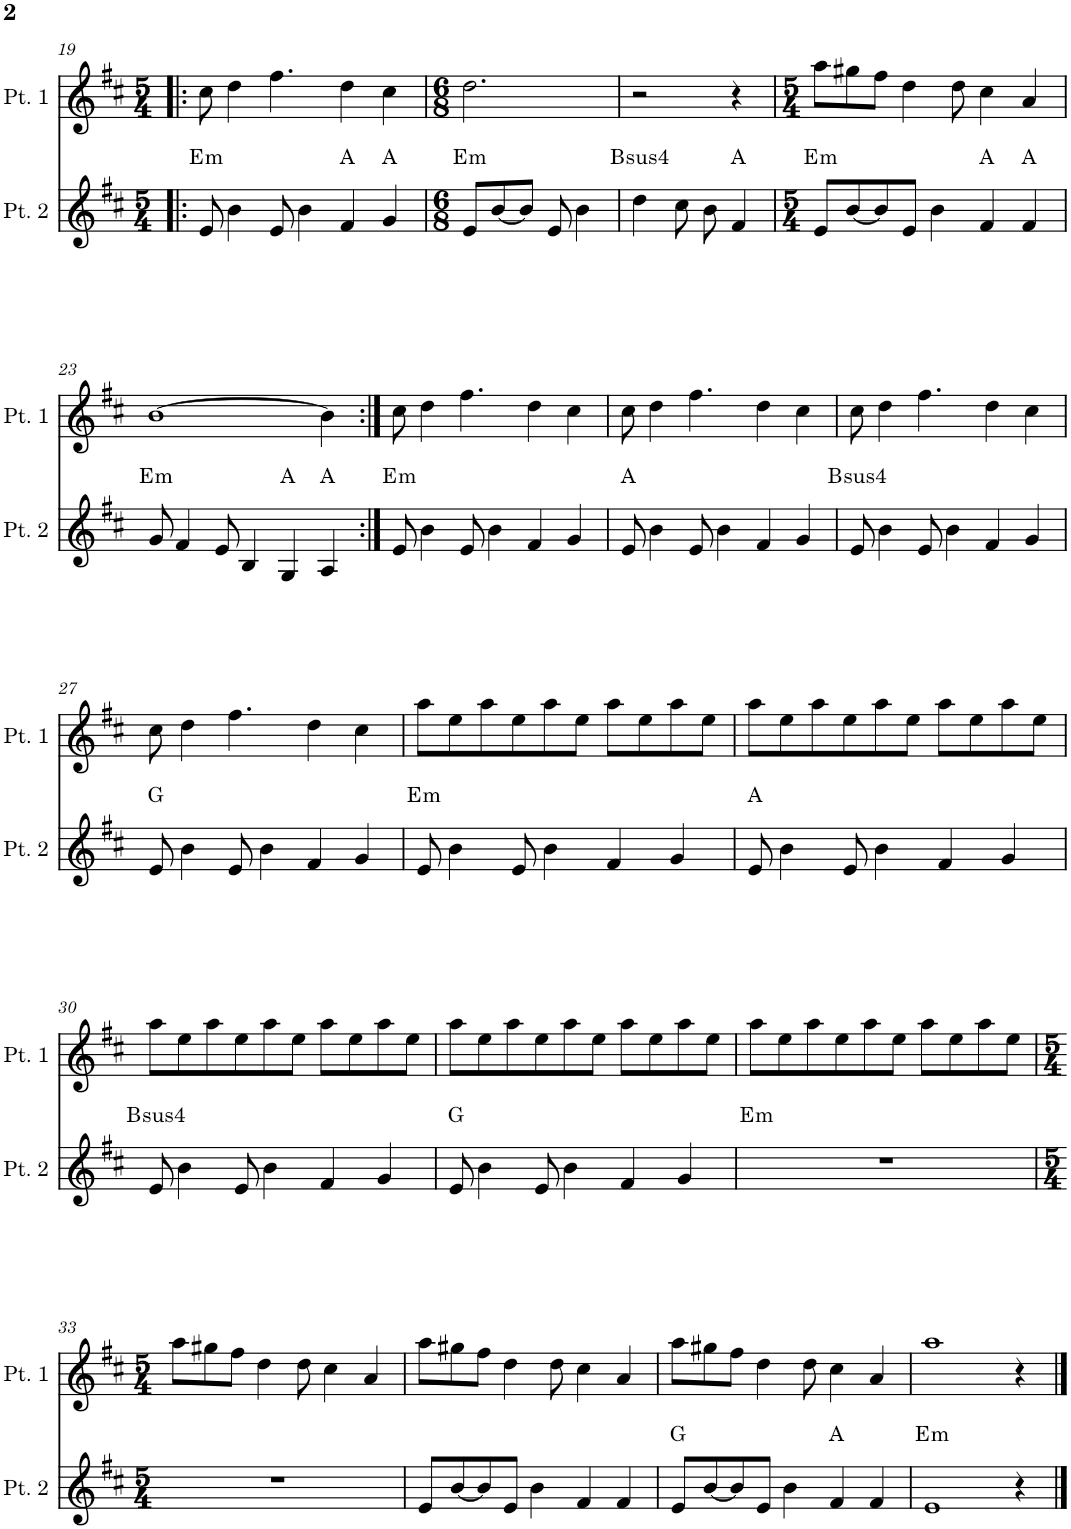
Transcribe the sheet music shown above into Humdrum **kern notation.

**kern	**harte	**kern
*part2	*part2	*part1
*staff2	*	*staff1
*I"Part 2	*	*I"Part 1
*I'Pt. 2	*	*I'Pt. 1
!!LO:PB:g=z
*clefG2	*	*clefG2
*k[f#c#]	*	*k[f#c#]
*M5/4	*	*M5/4
=19!|:	=19!|:	=19!|:
!	!LO:H:kt=m	!
8e/	E:min	8cc#\
4b\	.	4dd\
8e/	.	4.ff#\
4b\	.	.
4f#/	A:maj	4dd\
4g/	A:maj	4cc#\
=20	=20	=20
*M6/8	*	*M6/8
!	!LO:H:kt=m	!
8e/L	E:min	2.dd\
[8b/	.	.
8b/J]	.	.
8e/	.	.
4b\	.	.
=21	=21	=21
!	!LO:H:kt=4	!
4dd\	B:sus4	2r
8cc#\	.	.
8b\	.	.
4f#/	A:maj	4r
=22	=22	=22
*M5/4	*	*M5/4
!	!LO:H:kt=m	!
8e/L	E:min	8aa\L
[8b/	.	8gg#X\
8b/]	.	8ff#\J
8e/J	.	4dd\
4b\	.	.
.	.	8dd\
4f#/	A:maj	4cc#\
4f#/	A:maj	4a/
!!LO:LB:g=z
=23	=23	=23
!	!LO:H:kt=m	!
8g/	E:min	[1b
4f#/	.	.
8e/	.	.
4B/	.	.
4G/	A:maj	.
4A/	A:maj	4b\]
=24:|!	=24:|!	=24:|!
!	!LO:H:kt=m	!
8e/	E:min	8cc#\
4b\	.	4dd\
8e/	.	4.ff#\
4b\	.	.
4f#/	.	4dd\
4g/	.	4cc#\
=25	=25	=25
8e/	A:maj	8cc#\
4b\	.	4dd\
8e/	.	4.ff#\
4b\	.	.
4f#/	.	4dd\
4g/	.	4cc#\
=26	=26	=26
!	!LO:H:kt=4	!
8e/	B:sus4	8cc#\
4b\	.	4dd\
8e/	.	4.ff#\
4b\	.	.
4f#/	.	4dd\
4g/	.	4cc#\
!!LO:LB:g=z
=27	=27	=27
8e/	G:maj	8cc#\
4b\	.	4dd\
8e/	.	4.ff#\
4b\	.	.
4f#/	.	4dd\
4g/	.	4cc#\
=28	=28	=28
!	!LO:H:kt=m	!
8e/	E:min	8aa\L
4b\	.	8ee\
.	.	8aa\
8e/	.	8ee\
4b\	.	8aa\
.	.	8ee\J
4f#/	.	8aa\L
.	.	8ee\
4g/	.	8aa\
.	.	8ee\J
=29	=29	=29
8e/	A:maj	8aa\L
4b\	.	8ee\
.	.	8aa\
8e/	.	8ee\
4b\	.	8aa\
.	.	8ee\J
4f#/	.	8aa\L
.	.	8ee\
4g/	.	8aa\
.	.	8ee\J
!!LO:LB:g=z
=30	=30	=30
!	!LO:H:kt=4	!
8e/	B:sus4	8aa\L
4b\	.	8ee\
.	.	8aa\
8e/	.	8ee\
4b\	.	8aa\
.	.	8ee\J
4f#/	.	8aa\L
.	.	8ee\
4g/	.	8aa\
.	.	8ee\J
=31	=31	=31
8e/	G:maj	8aa\L
4b\	.	8ee\
.	.	8aa\
8e/	.	8ee\
4b\	.	8aa\
.	.	8ee\J
4f#/	.	8aa\L
.	.	8ee\
4g/	.	8aa\
.	.	8ee\J
=32	=32	=32
!	!LO:H:kt=m	!
4%5r	E:min	8aa\L
.	.	8ee\
.	.	8aa\
.	.	8ee\
.	.	8aa\
.	.	8ee\J
.	.	8aa\L
.	.	8ee\
.	.	8aa\
.	.	8ee\J
!!LO:LB:g=z
=33	=33	=33
*M5/4	*	*M5/4
4%5r	.	8aa\L
.	.	8gg#X\
.	.	8ff#\J
.	.	4dd\
.	.	8dd\
.	.	4cc#\
.	.	4a/
=34	=34	=34
8e/L	.	8aa\L
[8b/	.	8gg#X\
8b/]	.	8ff#\J
8e/J	.	4dd\
4b\	.	.
.	.	8dd\
4f#/	.	4cc#\
4f#/	.	4a/
=35	=35	=35
8e/L	G:maj	8aa\L
[8b/	.	8gg#X\
8b/]	.	8ff#\J
8e/J	.	4dd\
4b\	.	.
.	.	8dd\
4f#/	A:maj	4cc#\
4f#/	.	4a/
=36	=36	=36
!	!LO:H:kt=m	!
1e	E:min	1aa
4r	.	4r
==	==	==
*-	*-	*-
